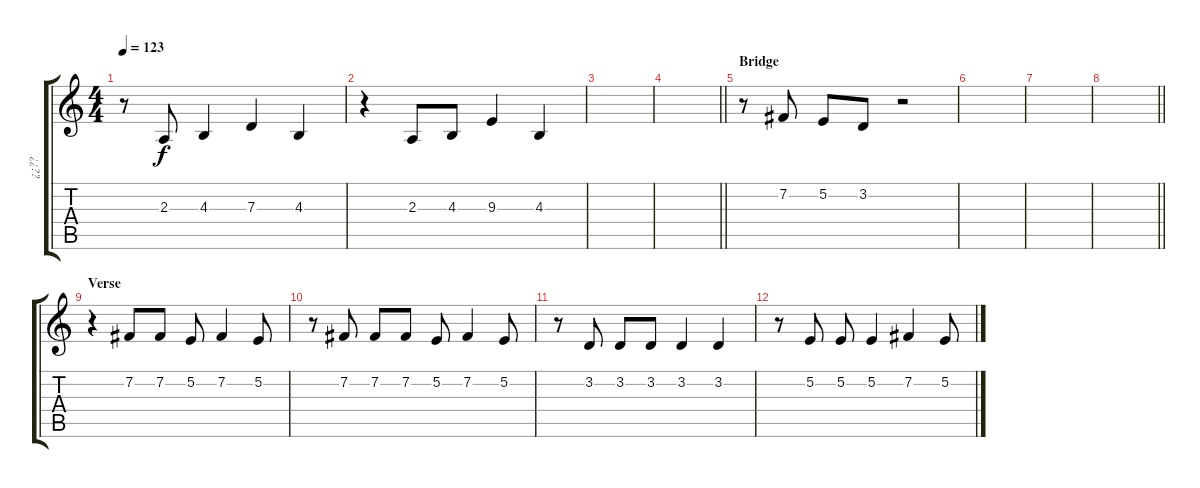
\track ("¿¿??" "¿¿??") {instrument lead2sawtooth}
\staff {score tabs}
\tuning (E4 B3 G3 D3 A2 E2) {hide}
\ts (4 4)
\tempo 123
\clef g2
\ks c
r.8{dy f} 2.3.8 4.3.4 7.3.4 4.3.4 |
r.4 2.3.8 4.3.8 9.3.4 4.3.4 |
|
\barLineRight lightlight
|
\section ("" "Bridge")
r.8 7.2.8 5.2.8 3.2.8 r.2 |
|
|
\barLineRight lightlight
|
\section ("" "Verse")
r.4 7.2.8 7.2.8 5.2.8 7.2.4 5.2.8 |
r.8 7.2.8 7.2.8 7.2.8 5.2.8 7.2.4 5.2.8 |
r.8 3.2.8 3.2.8 3.2.8 3.2.4 3.2.4 |
r.8 5.2.8 5.2.8 5.2.4 7.2.4 5.2.8
